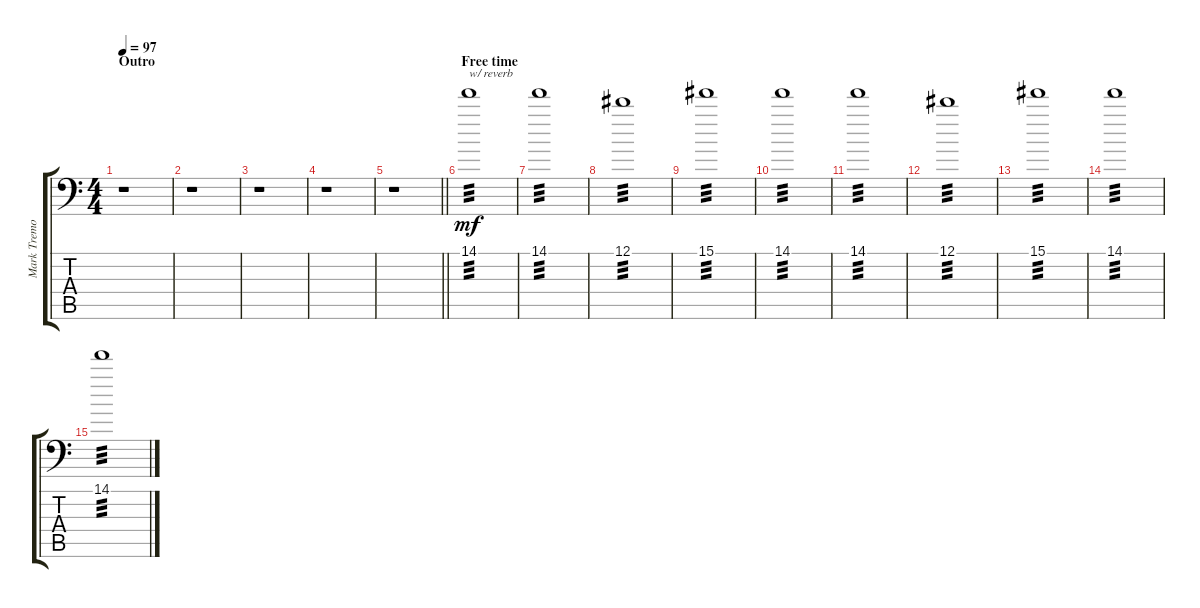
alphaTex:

\track ("Mark Tremonti" "Mark Tremo") {instrument distortionguitar}
\staff {score tabs}
\tuning (Eb4 Bb3 Gb3 Db3 Ab2 Bb1) {hide}
\ts (4 4)
\section ("" "Outro")
\tempo 97
\clef f4
\ks c
r.1{dy f} |
r.1 |
r.1 |
r.1 |
\barLineRight lightlight
r.1 |
\section ("" "Free time")
14.1.1{txt "w/ reverb" tp 3 dy mf volume 13} |
14.1.1{tp 3} |
12.1.1{tp 3} |
15.1.1{tp 3} |
14.1.1{tp 3} |
14.1.1{tp 3} |
12.1.1{tp 3 volume 4} |
15.1.1{tp 3} |
14.1.1{tp 3} |
14.1.1{tp 3}
